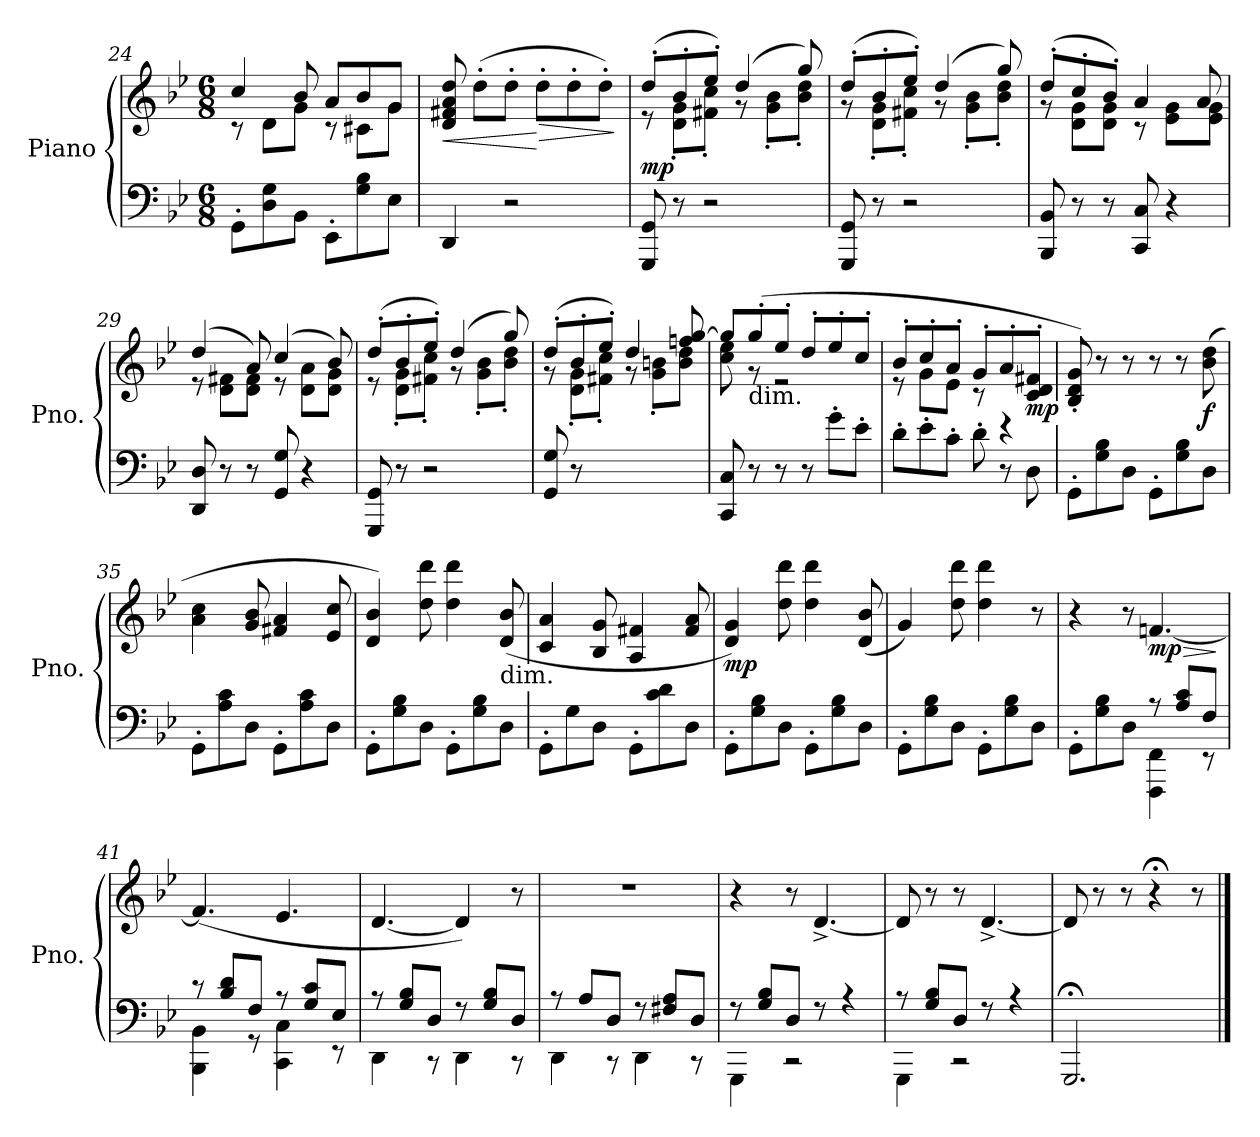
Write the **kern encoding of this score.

**kern	**kern	**dynam
*part1	*part1	*part1
*staff2	*staff1	*staff1/2
*I"Piano	*	*
*I'Pno.	*	*
*clefF4	*clefG2	*
*k[b-e-]	*k[b-e-]	*
*M6/8	*M6/8	*
=24	=24	=24
*	*^	*
8GG'\L	4cc/	8r	.
8D\ 8G\	.	8d\L	.
8BB-\J	8b-/	8g\J	.
8EE-'\L	8a/L	8r	.
8G\ 8B-\	8b-/	8c#X\L	.
8E-\J	8g/J	8g\J	.
=25	=25	=25	=25
!	!	!	!LO:HP:b
*	*v	*v	*
4DD/	8d/ 8f#X/ 8a/ 8dd/	<
.	(>8dd'\L	.
2r	8dd'\J	.
!	!	!LO:HP:n=1:b
.	8dd'\L	[ >
.	8dd'\	.
.	8dd'\J)	.
.	.	]
=26	=26	=26
*	*^	*
!	!	!	!LO:DY:b
8GGG/ 8GG/	(>8dd'/L	8r	mp
8r	8b-'/	8d\' 8g\'L	.
2r	8ee-'/J)	8f#X\' 8cc\'J	.
.	(>4dd/	8r	.
.	.	8g\' 8b-\'L	.
.	8gg/)	8b-\' 8dd\'J	.
=27	=27	=27	=27
8GGG/ 8GG/	(>8dd'/L	8r	.
8r	8b-'/	8d\' 8g\'L	.
2r	8ee-'/J)	8f#X\' 8cc\'J	.
.	(>4dd/	8r	.
.	.	8g\' 8b-\'L	.
.	8gg/)	8b-\' 8dd\'J	.
=28	=28	=28	=28
8BBB-/ 8BB-/	(>8dd'/L	8r	.
8r	8cc'/	8d\ 8g\L	.
8r	8b-'/J)	8d\ 8g\J	.
8CC/ 8C/	4a/	8r	.
4r	.	8e-\ 8g\L	.
.	8a/	8e-\ 8g\J	.
=29	=29	=29	=29
8DD/ 8D/	(>4dd/	8r	.
8r	.	8d\ 8f#X\L	.
8r	8a/)	8d\ 8f#\J	.
8GG/ 8G/	(>4cc/	8r	.
4r	.	8d\ 8a\L	.
.	8b-/)	8d\ 8g\J	.
=30	=30	=30	=30
8GGG/ 8GG/	(>8dd'/L	8r	.
8r	8b-'/	8d\' 8g\'L	.
2r	8ee-'/J)	8f#X\' 8cc\'J	.
.	(>4dd/	8r	.
.	.	8g\' 8b-\'L	.
.	8gg/)	8b-\' 8dd\'J	.
=31	=31	=31	=31
8GG/ 8G/	(>8dd'/L	8r	.
8r	8b-'/	8d\' 8g\'L	.
8ryy	8ee-'/J)	8f#X\' 8cc\'J	.
8ryy	4dd/	8r	.
8ryy	.	8g\' 8bn\'L	.
!	!	!	!LO:DY:a
!	!	!	!LO:DY:n=1:b
8ryy	8ffn/ [8gg/	8b\ 8dd\J	sf sf
=32	=32	=32	=32
8CC/ 8C/	8gg/L]	8cc\ 8ee-\	.
!	!LO:TX:b:t=dim.	!	!
8r	(>8gg'/	8r	.
8r	8ee-'/J	2r	.
8r	8dd'/L	.	.
8g'\L	8ee-'/	.	.
8e-'\J	8cc'/J	.	.
=33	=33	=33	=33
8d'\L	8b-'/L	8r	.
8e-'\	8cc'/	8g\L	.
8c'\J	8a'/J	8e-\J	.
8d'\	8g'/L	8r	.
8r	8a'/	4r	.
!	!	!	!LO:DY:b
8D\	8c/' 8d/' 8f#X/'J	.	mp
*	*v	*v	*
=34	=34	=34
8GG'\L	8B-/'> 8d/'> 8g/'>)	.
8G\ 8B-\	8r	.
8D\J	8r	.
8GG'\L	8r	.
8G\ 8B-\	8r	.
!	!	!LO:DY:b
8D\J	(>8b-\ 8dd\	f
=35	=35	=35
8GG'\L	4a\ 4cc\	.
8A\ 8c\	.	.
8D\J	8g/ 8b-/	.
8GG'\L	4f#X/ 4a/	.
8A\ 8c\	.	.
8D\J	8e-/ 8cc/	.
=36	=36	=36
8GG'\L	4d/ 4b-/)	.
8G\ 8B-\	.	.
8D\J	8dd\ 8ddd\	.
8GG'\L	4dd\ 4ddd\	.
8G\ 8B-\	.	.
!	!LO:TX:b:t=dim.	!
8D\J	(<8d/ 8b-/	.
=37	=37	=37
8GG'\L	4c/ 4a/	.
8G\	.	.
8D\J	8B-/ 8g/	.
8GG'\L	4A/ 4f#X/	.
8c\ 8d\	.	.
8D\J	8f#/ 8a/	.
=38	=38	=38
!	!	!LO:DY:b
8GG'\L	4d/ 4g/)	mp
8G\ 8B-\	.	.
8D\J	8dd\ 8ddd\	.
8GG'\L	4dd\ 4ddd\	.
8G\ 8B-\	.	.
8D\J	(>8d/ 8b-/	.
=39	=39	=39
8GG'\L	4g/)	.
8G\ 8B-\	.	.
8D\J	8dd\ 8ddd\	.
8GG'\L	4dd\ 4ddd\	.
8G\ 8B-\	.	.
8D\J	8r	.
=40	=40	=40
*^	*	*
8GG'>\L	4.ryy	4r	.
8G\ 8B-\	.	.	.
8D\J	.	8r	.
!	!	!	!LO:HP:b
!	!	!	!LO:DY:n=1:b
8r	4FFF\ 4FF\	[4.fn/	> mp
8A/ 8c/L	.	.	.
8F/J	8r	.	.
*v	*v	*	*
.	.	]
=41	=41	=41
*^	*	*
8r	4BBB-\ 4BB-\	(<4.f/]	.
8B-/ 8d/L	.	.	.
8F/J	8r	.	.
8r	4CC\ 4C\	4.e-/	.
8G/ 8c/L	.	.	.
8E-/J	8r	.	.
=42	=42	=42	=42
8r	4DD\	[4.d/	.
8G/ 8B-/L	.	.	.
8D/J	8r	.	.
8r	4DD\	4d/])	.
8G/ 8B-/L	.	.	.
8D/J	8r	8r	.
=43	=43	=43	=43
8r	4DD\	2.r	.
8A/L	.	.	.
8D/J	8r	.	.
8r	4DD\	.	.
8F#X/ 8A/L	.	.	.
8D/J	8r	.	.
=44	=44	=44	=44
8r	4GGG\	4r	.
8G/ 8B-/L	.	.	.
8D/J	2r	8r	.
8r	.	[4.d^>/	.
4r	.	.	.
=45	=45	=45	=45
8r	4GGG\	8d/]	.
8G/ 8B-/L	.	8r	.
8D/J	2r	8r	.
8r	.	[4.d^>/	.
4r	.	.	.
*v	*v	*	*
=46	=46	=46
2.GGG;</	8d/]	.
.	8r	.
.	8r	.
.	4r;<	.
.	8r	.
==	==	==
*-	*-	*-
